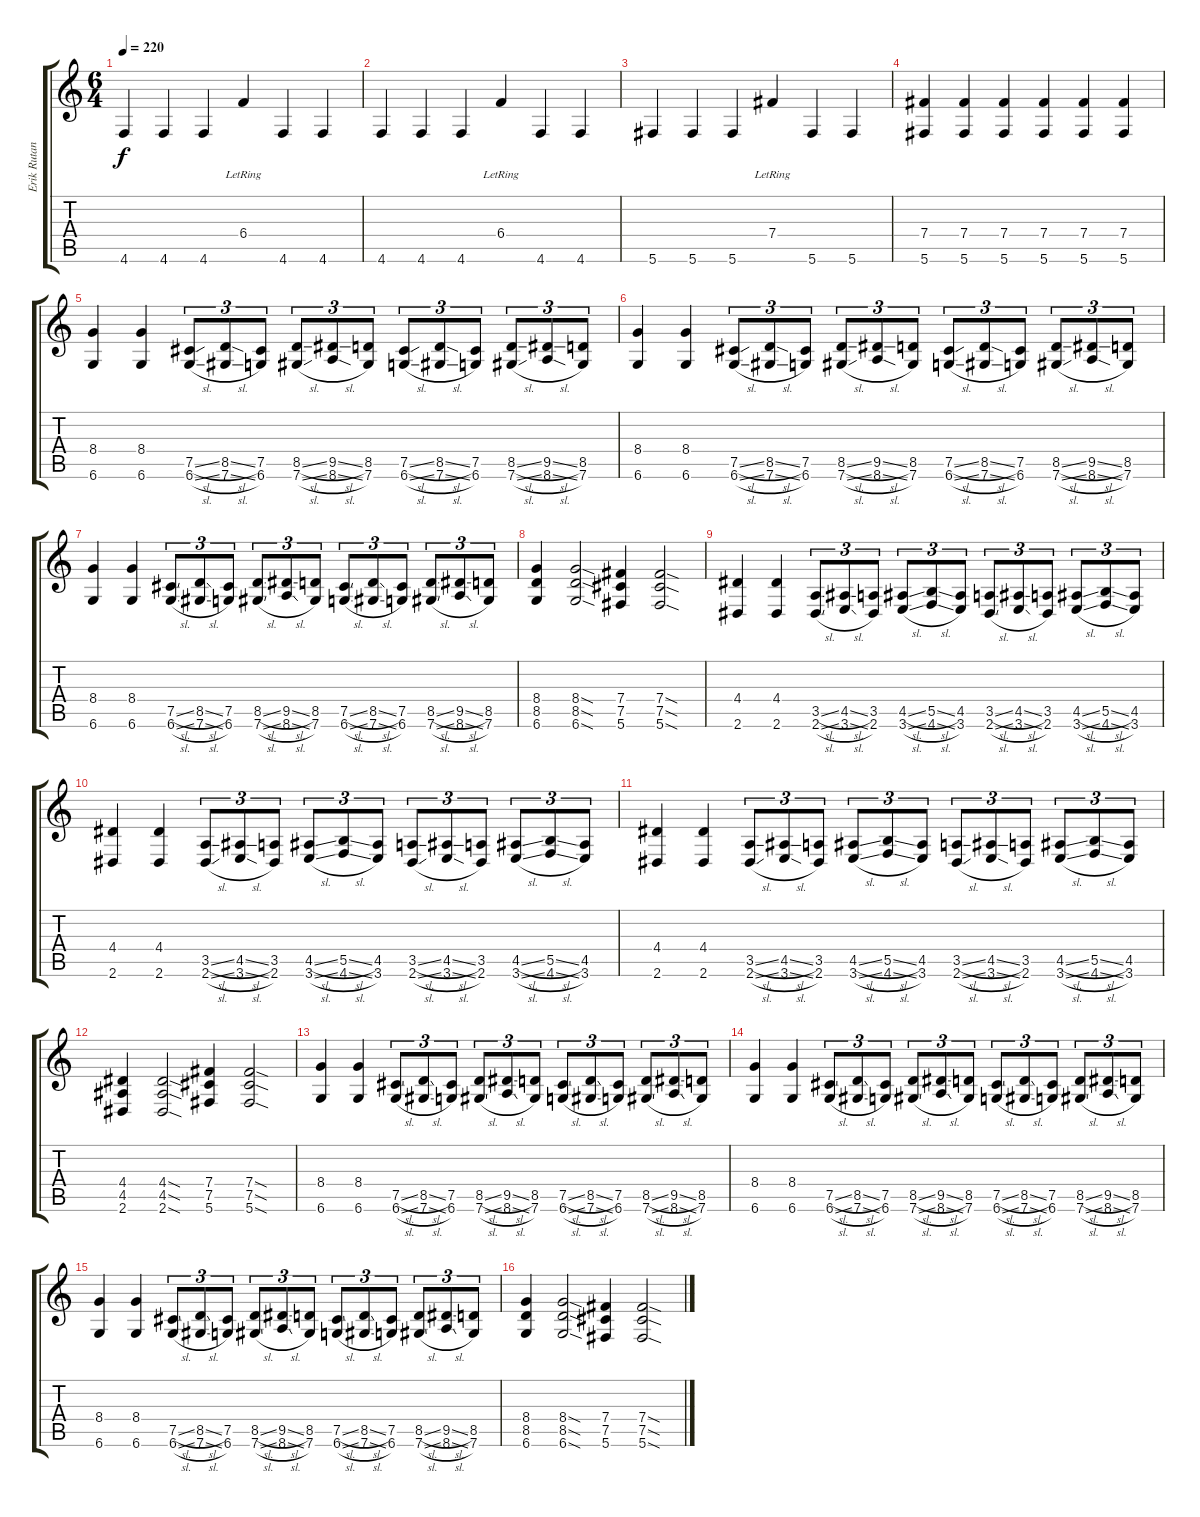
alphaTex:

\track ("Erik Rutan" "Erik Rutan") {instrument distortionguitar}
\staff {score tabs}
\tuning (Db4 Ab3 E3 B2 Gb2 Db2) {hide}
\ts (6 4)
\tempo 220
\clef g2
\ks c
4.6.4{dy f} 4.6.4 4.6.4 6.4{lr}.4 4.6.4 4.6.4 |
4.6.4 4.6.4 4.6.4 6.4{lr}.4 4.6.4 4.6.4 |
5.6.4 5.6.4 5.6.4 7.4{lr}.4 5.6.4 5.6.4 |
(7.4 5.6).4 (7.4 5.6).4 (7.4 5.6).4 (7.4 5.6).4 (7.4 5.6).4 (7.4 5.6).4 |
(8.4 6.6).4 (8.4 6.6).4 (7.5{sl} 6.6{sl}).8{tu (3 2)} (8.5{sl} 7.6{sl}).8{tu (3 2)} (7.5 6.6).8{tu (3 2)} (8.5{sl} 7.6{sl}).8{tu (3 2)} (9.5{sl} 8.6{sl}).8{tu (3 2)} (8.5 7.6).8{tu (3 2)} (7.5{sl} 6.6{sl}).8{tu (3 2)} (8.5{sl} 7.6{sl}).8{tu (3 2)} (7.5 6.6).8{tu (3 2)} (8.5{sl} 7.6{sl}).8{tu (3 2)} (9.5{sl} 8.6{sl}).8{tu (3 2)} (8.5 7.6).8{tu (3 2)} |
(8.4 6.6).4 (8.4 6.6).4 (7.5{sl} 6.6{sl}).8{tu (3 2)} (8.5{sl} 7.6{sl}).8{tu (3 2)} (7.5 6.6).8{tu (3 2)} (8.5{sl} 7.6{sl}).8{tu (3 2)} (9.5{sl} 8.6{sl}).8{tu (3 2)} (8.5 7.6).8{tu (3 2)} (7.5{sl} 6.6{sl}).8{tu (3 2)} (8.5{sl} 7.6{sl}).8{tu (3 2)} (7.5 6.6).8{tu (3 2)} (8.5{sl} 7.6{sl}).8{tu (3 2)} (9.5{sl} 8.6{sl}).8{tu (3 2)} (8.5 7.6).8{tu (3 2)} |
(8.4 6.6).4 (8.4 6.6).4 (7.5{sl} 6.6{sl}).8{tu (3 2)} (8.5{sl} 7.6{sl}).8{tu (3 2)} (7.5 6.6).8{tu (3 2)} (8.5{sl} 7.6{sl}).8{tu (3 2)} (9.5{sl} 8.6{sl}).8{tu (3 2)} (8.5 7.6).8{tu (3 2)} (7.5{sl} 6.6{sl}).8{tu (3 2)} (8.5{sl} 7.6{sl}).8{tu (3 2)} (7.5 6.6).8{tu (3 2)} (8.5{sl} 7.6{sl}).8{tu (3 2)} (9.5{sl} 8.6{sl}).8{tu (3 2)} (8.5 7.6).8{tu (3 2)} |
(8.4 8.5 6.6).4 (8.4{sod} 8.5{sod} 6.6{sod}).2 (7.4 7.5 5.6).4 (7.4{sod} 7.5{sod} 5.6{sod}).2 |
(4.4 2.6).4 (4.4 2.6).4 (3.5{sl} 2.6{sl}).8{tu (3 2)} (4.5{sl} 3.6{sl}).8{tu (3 2)} (3.5 2.6).8{tu (3 2)} (4.5{sl} 3.6{sl}).8{tu (3 2)} (5.5{sl} 4.6{sl}).8{tu (3 2)} (4.5 3.6).8{tu (3 2)} (3.5{sl} 2.6{sl}).8{tu (3 2)} (4.5{sl} 3.6{sl}).8{tu (3 2)} (3.5 2.6).8{tu (3 2)} (4.5{sl} 3.6{sl}).8{tu (3 2)} (5.5{sl} 4.6{sl}).8{tu (3 2)} (4.5 3.6).8{tu (3 2)} |
(4.4 2.6).4 (4.4 2.6).4 (3.5{sl} 2.6{sl}).8{tu (3 2)} (4.5{sl} 3.6{sl}).8{tu (3 2)} (3.5 2.6).8{tu (3 2)} (4.5{sl} 3.6{sl}).8{tu (3 2)} (5.5{sl} 4.6{sl}).8{tu (3 2)} (4.5 3.6).8{tu (3 2)} (3.5{sl} 2.6{sl}).8{tu (3 2)} (4.5{sl} 3.6{sl}).8{tu (3 2)} (3.5 2.6).8{tu (3 2)} (4.5{sl} 3.6{sl}).8{tu (3 2)} (5.5{sl} 4.6{sl}).8{tu (3 2)} (4.5 3.6).8{tu (3 2)} |
(4.4 2.6).4 (4.4 2.6).4 (3.5{sl} 2.6{sl}).8{tu (3 2)} (4.5{sl} 3.6{sl}).8{tu (3 2)} (3.5 2.6).8{tu (3 2)} (4.5{sl} 3.6{sl}).8{tu (3 2)} (5.5{sl} 4.6{sl}).8{tu (3 2)} (4.5 3.6).8{tu (3 2)} (3.5{sl} 2.6{sl}).8{tu (3 2)} (4.5{sl} 3.6{sl}).8{tu (3 2)} (3.5 2.6).8{tu (3 2)} (4.5{sl} 3.6{sl}).8{tu (3 2)} (5.5{sl} 4.6{sl}).8{tu (3 2)} (4.5 3.6).8{tu (3 2)} |
(4.4 4.5 2.6).4 (4.4{sod} 4.5{sod} 2.6{sod}).2 (7.4 7.5 5.6).4 (7.4{sod} 7.5{sod} 5.6{sod}).2 |
(8.4 6.6).4 (8.4 6.6).4 (7.5{sl} 6.6{sl}).8{tu (3 2)} (8.5{sl} 7.6{sl}).8{tu (3 2)} (7.5 6.6).8{tu (3 2)} (8.5{sl} 7.6{sl}).8{tu (3 2)} (9.5{sl} 8.6{sl}).8{tu (3 2)} (8.5 7.6).8{tu (3 2)} (7.5{sl} 6.6{sl}).8{tu (3 2)} (8.5{sl} 7.6{sl}).8{tu (3 2)} (7.5 6.6).8{tu (3 2)} (8.5{sl} 7.6{sl}).8{tu (3 2)} (9.5{sl} 8.6{sl}).8{tu (3 2)} (8.5 7.6).8{tu (3 2)} |
(8.4 6.6).4 (8.4 6.6).4 (7.5{sl} 6.6{sl}).8{tu (3 2)} (8.5{sl} 7.6{sl}).8{tu (3 2)} (7.5 6.6).8{tu (3 2)} (8.5{sl} 7.6{sl}).8{tu (3 2)} (9.5{sl} 8.6{sl}).8{tu (3 2)} (8.5 7.6).8{tu (3 2)} (7.5{sl} 6.6{sl}).8{tu (3 2)} (8.5{sl} 7.6{sl}).8{tu (3 2)} (7.5 6.6).8{tu (3 2)} (8.5{sl} 7.6{sl}).8{tu (3 2)} (9.5{sl} 8.6{sl}).8{tu (3 2)} (8.5 7.6).8{tu (3 2)} |
(8.4 6.6).4 (8.4 6.6).4 (7.5{sl} 6.6{sl}).8{tu (3 2)} (8.5{sl} 7.6{sl}).8{tu (3 2)} (7.5 6.6).8{tu (3 2)} (8.5{sl} 7.6{sl}).8{tu (3 2)} (9.5{sl} 8.6{sl}).8{tu (3 2)} (8.5 7.6).8{tu (3 2)} (7.5{sl} 6.6{sl}).8{tu (3 2)} (8.5{sl} 7.6{sl}).8{tu (3 2)} (7.5 6.6).8{tu (3 2)} (8.5{sl} 7.6{sl}).8{tu (3 2)} (9.5{sl} 8.6{sl}).8{tu (3 2)} (8.5 7.6).8{tu (3 2)} |
(8.4 8.5 6.6).4 (8.4{sod} 8.5{sod} 6.6{sod}).2 (7.4 7.5 5.6).4 (7.4{sod} 7.5{sod} 5.6{sod}).2
